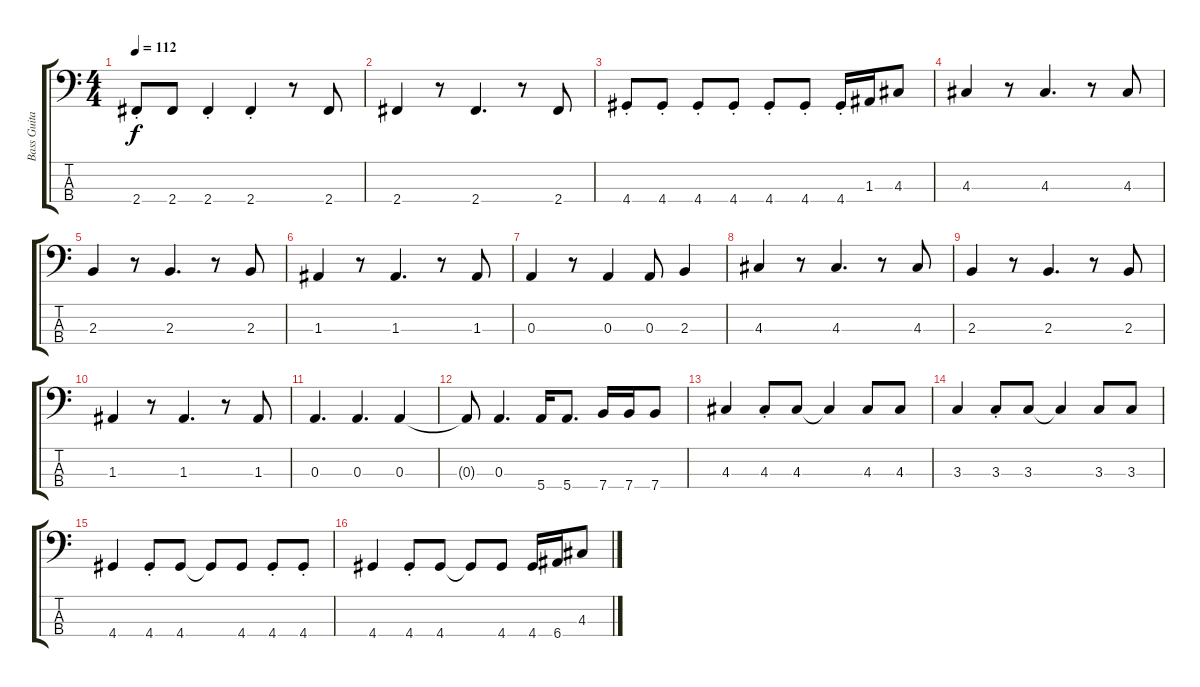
\track ("Bass Guitar" "Bass Guita") {instrument electricbassfinger}
\staff {score tabs}
\tuning (G2 D2 A1 E1) {hide}
\ts (4 4)
\tempo 112
\clef f4
\ks c
2.4{st}.8{dy f} 2.4.8 2.4{st}.4 2.4{st}.4 r.8 2.4.8 |
2.4.4 r.8 2.4.4{d} r.8 2.4.8 |
4.4{st}.8 4.4{st}.8 4.4{st}.8 4.4{st}.8 4.4{st}.8 4.4{st}.8 4.4{st}.16 1.3.16 4.3.8 |
4.3.4 r.8 4.3.4{d} r.8 4.3.8 |
2.3.4 r.8 2.3.4{d} r.8 2.3.8 |
1.3.4 r.8 1.3.4{d} r.8 1.3.8 |
0.3.4 r.8 0.3.4 0.3.8 2.3.4 |
4.3.4 r.8 4.3.4{d} r.8 4.3.8 |
2.3.4 r.8 2.3.4{d} r.8 2.3.8 |
1.3.4 r.8 1.3.4{d} r.8 1.3.8 |
0.3.4{d} 0.3.4{d} 0.3.4 |
0.3{t}.8 0.3.4{d} 5.4.16 5.4.8{d} 7.4.16 7.4.16 7.4.8 |
4.3.4 4.3{st}.8 4.3.8 4.3{t}.4 4.3.8 4.3.8 |
3.3.4 3.3{st}.8 3.3.8 3.3{t}.4 3.3.8 3.3.8 |
4.4.4 4.4{st}.8 4.4.8 4.4{t}.8 4.4.8 4.4{st}.8 4.4{st}.8 |
4.4.4 4.4{st}.8 4.4.8 4.4{t}.8 4.4.8 4.4.16 6.4.16 4.3.8
